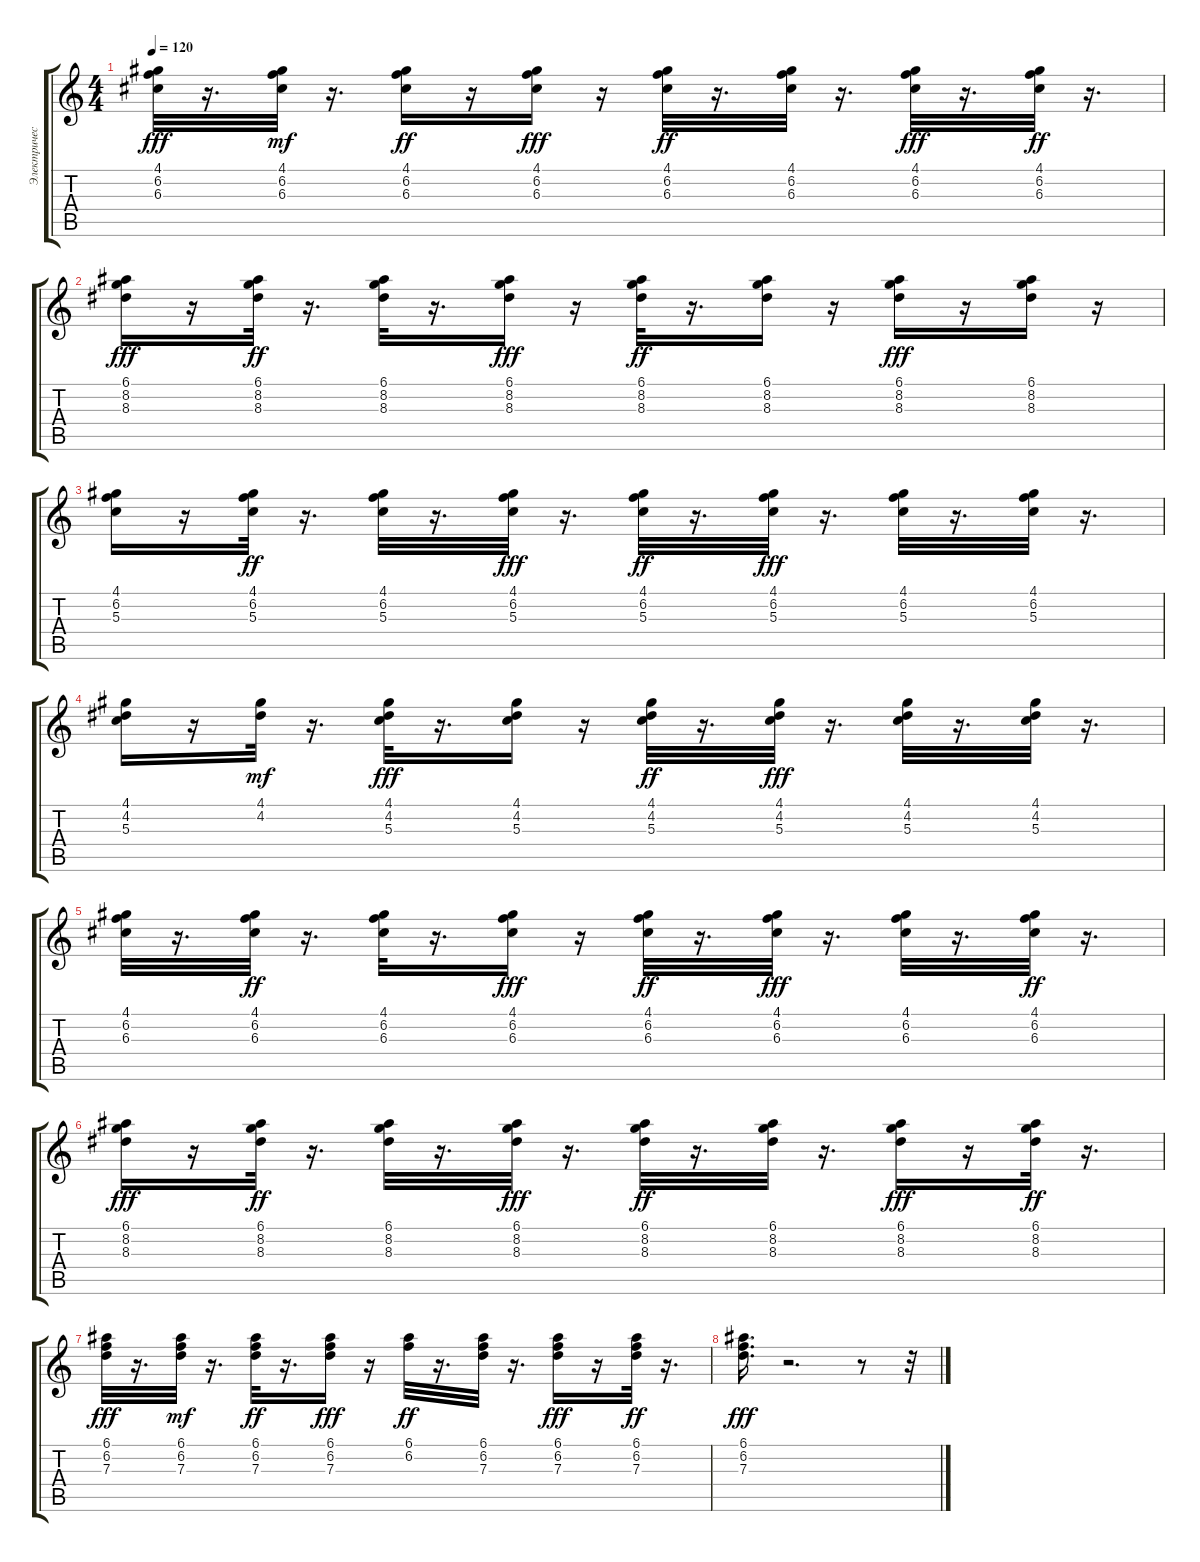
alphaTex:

\track ("Электрическая Гитара (д" "Электричес") {instrument electricguitarjazz}
\staff {score tabs}
\tuning (E4 B3 G3 D3 A2 E2) {hide}
\ts (4 4)
\tempo 120
\clef g2
\ks c
(4.1 6.2 6.3).32{dy fff} r.16{d} (4.1 6.2 6.3).32{dy mf} r.16{d} (4.1 6.2 6.3).16{dy ff} r.16 (4.1 6.2 6.3).16{dy fff} r.16 (4.1 6.2 6.3).32{dy ff} r.16{d} (4.1 6.2 6.3).32 r.16{d} (4.1 6.2 6.3).32{dy fff} r.16{d} (4.1 6.2 6.3).32{dy ff} r.16{d} |
(6.1 8.2 8.3).16{dy fff} r.16 (6.1 8.2 8.3).32{dy ff} r.16{d} (6.1 8.2 8.3).32 r.16{d} (6.1 8.2 8.3).16{dy fff} r.16 (6.1 8.2 8.3).32{dy ff} r.16{d} (6.1 8.2 8.3).16 r.16 (6.1 8.2 8.3).16{dy fff} r.16 (6.1 8.2 8.3).16 r.16 |
(4.1 6.2 5.3).16 r.16 (4.1 6.2 5.3).32{dy ff} r.16{d} (4.1 6.2 5.3).32 r.16{d} (4.1 6.2 5.3).32{dy fff} r.16{d} (4.1 6.2 5.3).32{dy ff} r.16{d} (4.1 6.2 5.3).32{dy fff} r.16{d} (4.1 6.2 5.3).32 r.16{d} (4.1 6.2 5.3).32 r.16{d} |
(4.1 4.2 5.3).16 r.16 (4.1 4.2).32{dy mf} r.16{d} (4.1 4.2 5.3).32{dy fff} r.16{d} (4.1 4.2 5.3).16 r.16 (4.1 4.2 5.3).32{dy ff} r.16{d} (4.1 4.2 5.3).32{dy fff} r.16{d} (4.1 4.2 5.3).32 r.16{d} (4.1 4.2 5.3).32 r.16{d} |
(4.1 6.2 6.3).32 r.16{d} (4.1 6.2 6.3).32{dy ff} r.16{d} (4.1 6.2 6.3).32 r.16{d} (4.1 6.2 6.3).16{dy fff} r.16 (4.1 6.2 6.3).32{dy ff} r.16{d} (4.1 6.2 6.3).32{dy fff} r.16{d} (4.1 6.2 6.3).32 r.16{d} (4.1 6.2 6.3).32{dy ff} r.16{d} |
(6.1 8.2 8.3).16{dy fff} r.16 (6.1 8.2 8.3).32{dy ff} r.16{d} (6.1 8.2 8.3).32 r.16{d} (6.1 8.2 8.3).32{dy fff} r.16{d} (6.1 8.2 8.3).32{dy ff} r.16{d} (6.1 8.2 8.3).32 r.16{d} (6.1 8.2 8.3).16{dy fff} r.16 (6.1 8.2 8.3).32{dy ff} r.16{d} |
(6.1 6.2 7.3).32{dy fff} r.16{d} (6.1 6.2 7.3).32{dy mf} r.16{d} (6.1 6.2 7.3).32{dy ff} r.16{d} (6.1 6.2 7.3).16{dy fff} r.16 (6.1 6.2).32{dy ff} r.16{d} (6.1 6.2 7.3).32 r.16{d} (6.1 6.2 7.3).16{dy fff} r.16 (6.1 6.2 7.3).32{dy ff} r.16{d} |
(6.1 6.2 7.3).16{d dy fff} r.2{d} r.8 r.32
